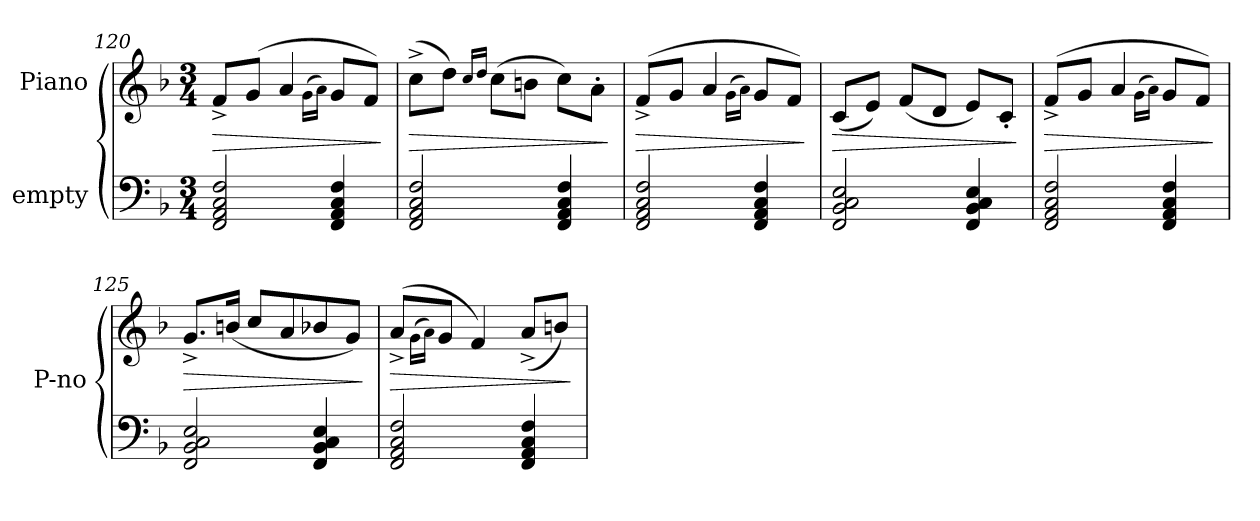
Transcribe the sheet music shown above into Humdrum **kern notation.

**kern	**kern	**dynam
*part2	*part1	*part1
*staff2	*staff1	*staff1
*I"empty	*I"Piano	*
*	*I'P-no	*
*clefF4	*clefG2	*
*k[b-]	*k[b-]	*
*M3/4	*M3/4	*
=120	=120	=120
!	!	!LO:HP:b
2FF/ 2AA/ 2C/ 2F/	8f^/L	>
.	(8g/J	.
.	4a/	.
.	(16qqg\LL	.
.	16qqa\JJ)	.
4FF/ 4AA/ 4C/ 4F/	8g/L	.
.	8f/J)	.
.	.	]
=121	=121	=121
!	!	!LO:HP:b
2FF/ 2AA/ 2C/ 2F/	(8cc^\L	>
.	8dd\J)	.
.	16qqcc/LL	.
.	16qqdd/JJ	.
.	(8cc\L	.
.	8bn\J	.
4FF/ 4AA/ 4C/ 4F/	8cc\L)	.
.	8a'\J	.
.	.	]
=122	=122	=122
!	!	!LO:HP:b
2FF/ 2AA/ 2C/ 2F/	(8f^/L	>
.	8g/J	.
.	4a/	.
.	(16qqg\LL	.
.	16qqa\JJ)	.
4FF/ 4AA/ 4C/ 4F/	8g/L	.
.	8f/J)	.
.	.	]
=123	=123	=123
!	!	!LO:HP:b
2FF/ 2BB-/ 2C/ 2E/	(8c/L	>
.	8e/J)	.
.	(8f/L	.
.	8d/J	.
4FF/ 4BB-/ 4C/ 4E/	8e/L)	.
.	8c'/J	.
.	.	]
!!LO:LB:g=z
=124	=124	=124
!	!	!LO:HP:b
2FF/ 2AA/ 2C/ 2F/	(8f^/L	>
.	8g/J	.
.	4a/	.
.	(16qqg\LL	.
.	16qqa\JJ)	.
4FF/ 4AA/ 4C/ 4F/	8g/L	.
.	8f/J)	.
.	.	]
=125	=125	=125
!	!	!LO:HP:b
2FF/ 2BB-/ 2C/ 2E/	8.g^/L	>
.	(16bn/Jk	.
.	8cc/L	.
.	8a/	.
4FF/ 4BB-/ 4C/ 4E/	8b-X/	.
.	8g/J)	.
.	.	]
=126	=126	=126
!	!	!LO:HP:b
2FF/ 2AA/ 2C/ 2F/	(8a^/L	>
.	(16qqg\LL	.
.	16qqa\JJ)	.
.	8g/J	.
.	4f/)	.
4FF/ 4AA/ 4C/ 4F/	(8a^/L	.
.	8bn/J)	.
.	.	]
=	=	=
*-	*-	*-
